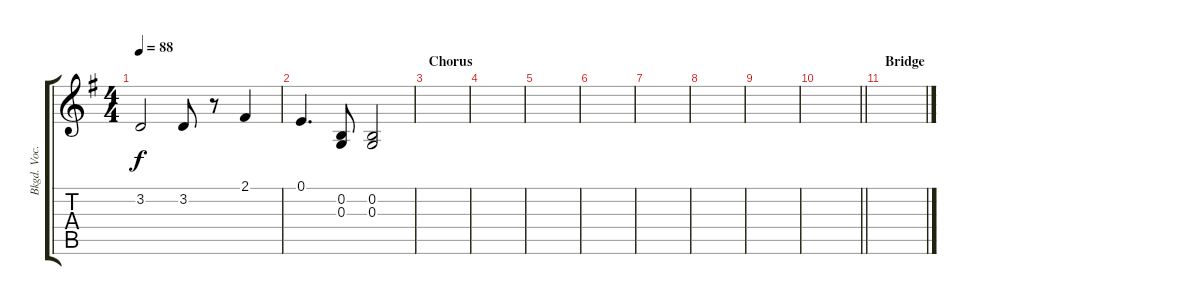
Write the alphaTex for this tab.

\track ("Bkgd. Voc." "Bkgd. Voc.") {instrument choiraahs}
\staff {score tabs}
\tuning (E4 B3 G3 D3 A2 E2) {hide}
\ts (4 4)
\tempo 88
\clef g2
\ks g
3.2.2{dy f} 3.2.8 r.8 2.1.4 |
0.1.4{d} (0.2 0.3).8 (0.2 0.3).2 |
\section ("" "Chorus")
|
|
|
|
|
|
|
\barLineRight lightlight
|
\section ("" "Bridge")
